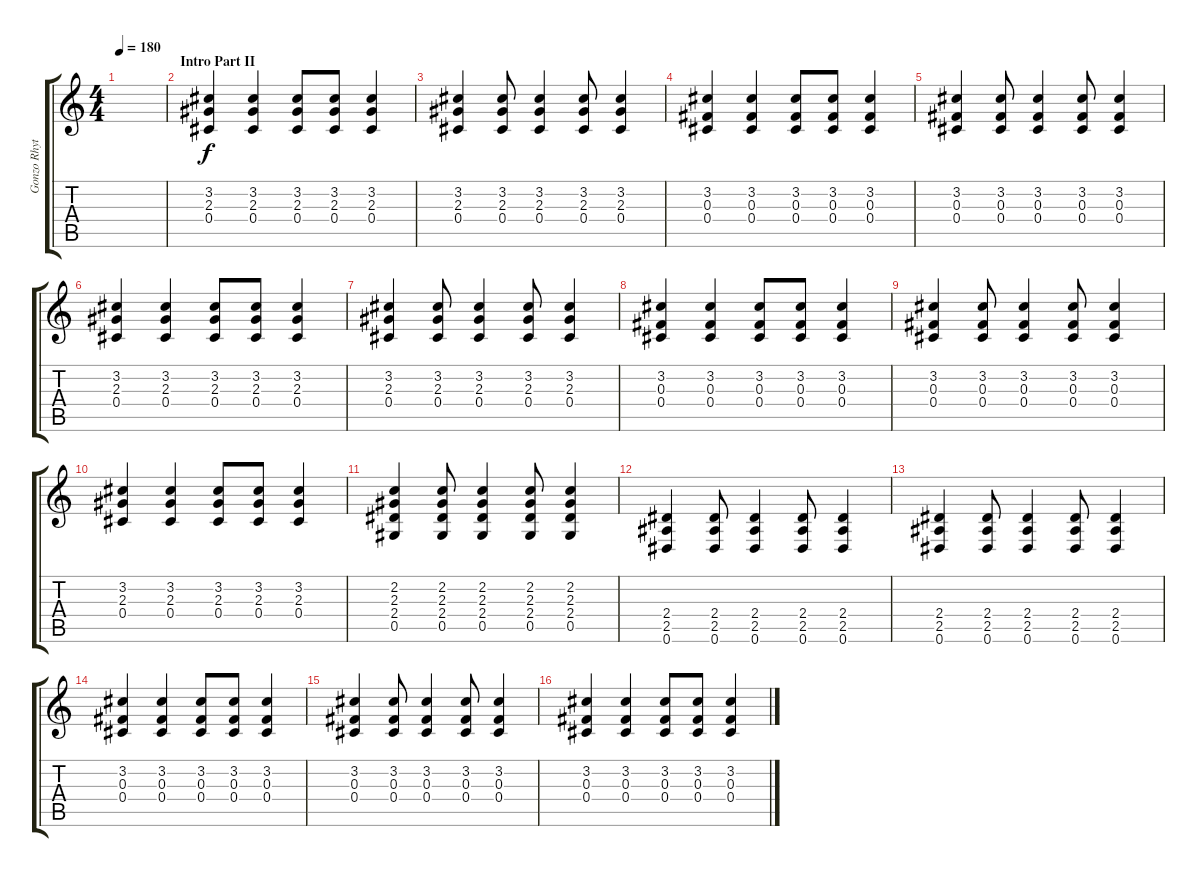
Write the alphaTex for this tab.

\track ("Gonzo Rhythm III" "Gonzo Rhyt") {instrument overdrivenguitar}
\staff {score tabs}
\tuning (Eb4 Bb3 Gb3 Db3 Ab2 Eb2) {hide}
\ts (4 4)
\tempo 180
\clef g2
\ks c
|
\section ("" "Intro Part II")
(3.2 2.3 0.4).4 (3.2 2.3 0.4).4 (3.2 2.3 0.4).8 (3.2 2.3 0.4).8 (3.2 2.3 0.4).4 |
(3.2 2.3 0.4).4 (3.2 2.3 0.4).8 (3.2 2.3 0.4).4 (3.2 2.3 0.4).8 (3.2 2.3 0.4).4 |
(3.2 0.3 0.4).4 (3.2 0.3 0.4).4 (3.2 0.3 0.4).8 (3.2 0.3 0.4).8 (3.2 0.3 0.4).4 |
(3.2 0.3 0.4).4 (3.2 0.3 0.4).8 (3.2 0.3 0.4).4 (3.2 0.3 0.4).8 (3.2 0.3 0.4).4 |
(3.2 2.3 0.4).4 (3.2 2.3 0.4).4 (3.2 2.3 0.4).8 (3.2 2.3 0.4).8 (3.2 2.3 0.4).4 |
(3.2 2.3 0.4).4 (3.2 2.3 0.4).8 (3.2 2.3 0.4).4 (3.2 2.3 0.4).8 (3.2 2.3 0.4).4 |
(3.2 0.3 0.4).4 (3.2 0.3 0.4).4 (3.2 0.3 0.4).8 (3.2 0.3 0.4).8 (3.2 0.3 0.4).4 |
(3.2 0.3 0.4).4 (3.2 0.3 0.4).8 (3.2 0.3 0.4).4 (3.2 0.3 0.4).8 (3.2 0.3 0.4).4 |
(3.2 2.3 0.4).4 (3.2 2.3 0.4).4 (3.2 2.3 0.4).8 (3.2 2.3 0.4).8 (3.2 2.3 0.4).4 |
(2.2 2.3 2.4 0.5).4 (2.2 2.3 2.4 0.5).8 (2.2 2.3 2.4 0.5).4 (2.2 2.3 2.4 0.5).8 (2.2 2.3 2.4 0.5).4 |
(2.4 2.5 0.6).4 (2.4 2.5 0.6).8 (2.4 2.5 0.6).4 (2.4 2.5 0.6).8 (2.4 2.5 0.6).4 |
(2.4 2.5 0.6).4 (2.4 2.5 0.6).8 (2.4 2.5 0.6).4 (2.4 2.5 0.6).8 (2.4 2.5 0.6).4 |
(3.2 0.3 0.4).4 (3.2 0.3 0.4).4 (3.2 0.3 0.4).8 (3.2 0.3 0.4).8 (3.2 0.3 0.4).4 |
(3.2 0.3 0.4).4 (3.2 0.3 0.4).8 (3.2 0.3 0.4).4 (3.2 0.3 0.4).8 (3.2 0.3 0.4).4 |
(3.2 0.3 0.4).4 (3.2 0.3 0.4).4 (3.2 0.3 0.4).8 (3.2 0.3 0.4).8 (3.2 0.3 0.4).4
